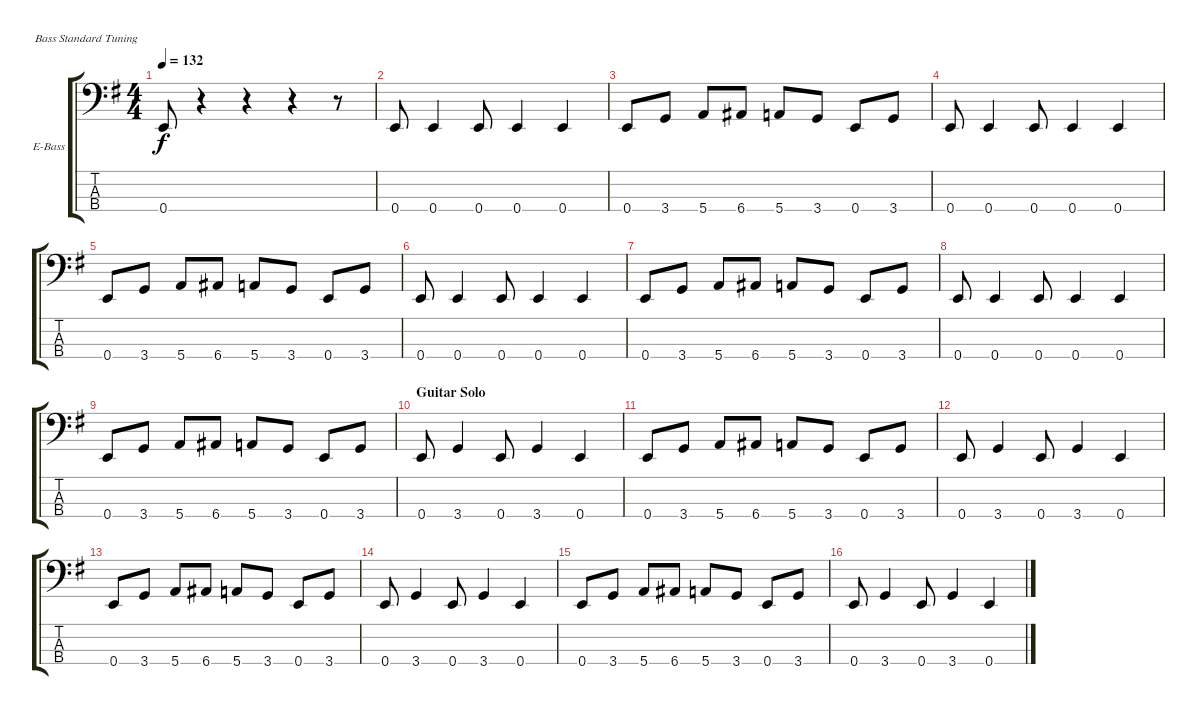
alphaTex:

\bracketExtendMode groupsimilarinstruments
\firstSystemTrackNameOrientation horizontal
\otherSystemsTrackNameOrientation horizontal
\track ("Bass" "E-Bass") {instrument electricbassfinger}
\staff {score tabs}
\tuning (G2 D2 A1 E1)
\ts (4 4)
\tempo 132
\clef f4
\ks g
0.4.8{dy f} r.4 r.4 r.4 r.8 |
0.4.8 0.4.4 0.4.8 0.4.4 0.4.4 |
0.4.8 3.4.8 5.4.8 6.4.8 5.4.8 3.4.8 0.4.8 3.4.8 |
0.4.8 0.4.4 0.4.8 0.4.4 0.4.4 |
0.4.8 3.4.8 5.4.8 6.4.8 5.4.8 3.4.8 0.4.8 3.4.8 |
0.4.8 0.4.4 0.4.8 0.4.4 0.4.4 |
0.4.8 3.4.8 5.4.8 6.4.8 5.4.8 3.4.8 0.4.8 3.4.8 |
0.4.8 0.4.4 0.4.8 0.4.4 0.4.4 |
0.4.8 3.4.8 5.4.8 6.4.8 5.4.8 3.4.8 0.4.8 3.4.8 |
\section ("" "Guitar Solo")
0.4.8 3.4.4 0.4.8 3.4.4 0.4.4 |
0.4.8 3.4.8 5.4.8 6.4.8 5.4.8 3.4.8 0.4.8 3.4.8 |
0.4.8 3.4.4 0.4.8 3.4.4 0.4.4 |
0.4.8 3.4.8 5.4.8 6.4.8 5.4.8 3.4.8 0.4.8 3.4.8 |
0.4.8 3.4.4 0.4.8 3.4.4 0.4.4 |
0.4.8 3.4.8 5.4.8 6.4.8 5.4.8 3.4.8 0.4.8 3.4.8 |
0.4.8 3.4.4 0.4.8 3.4.4 0.4.4
